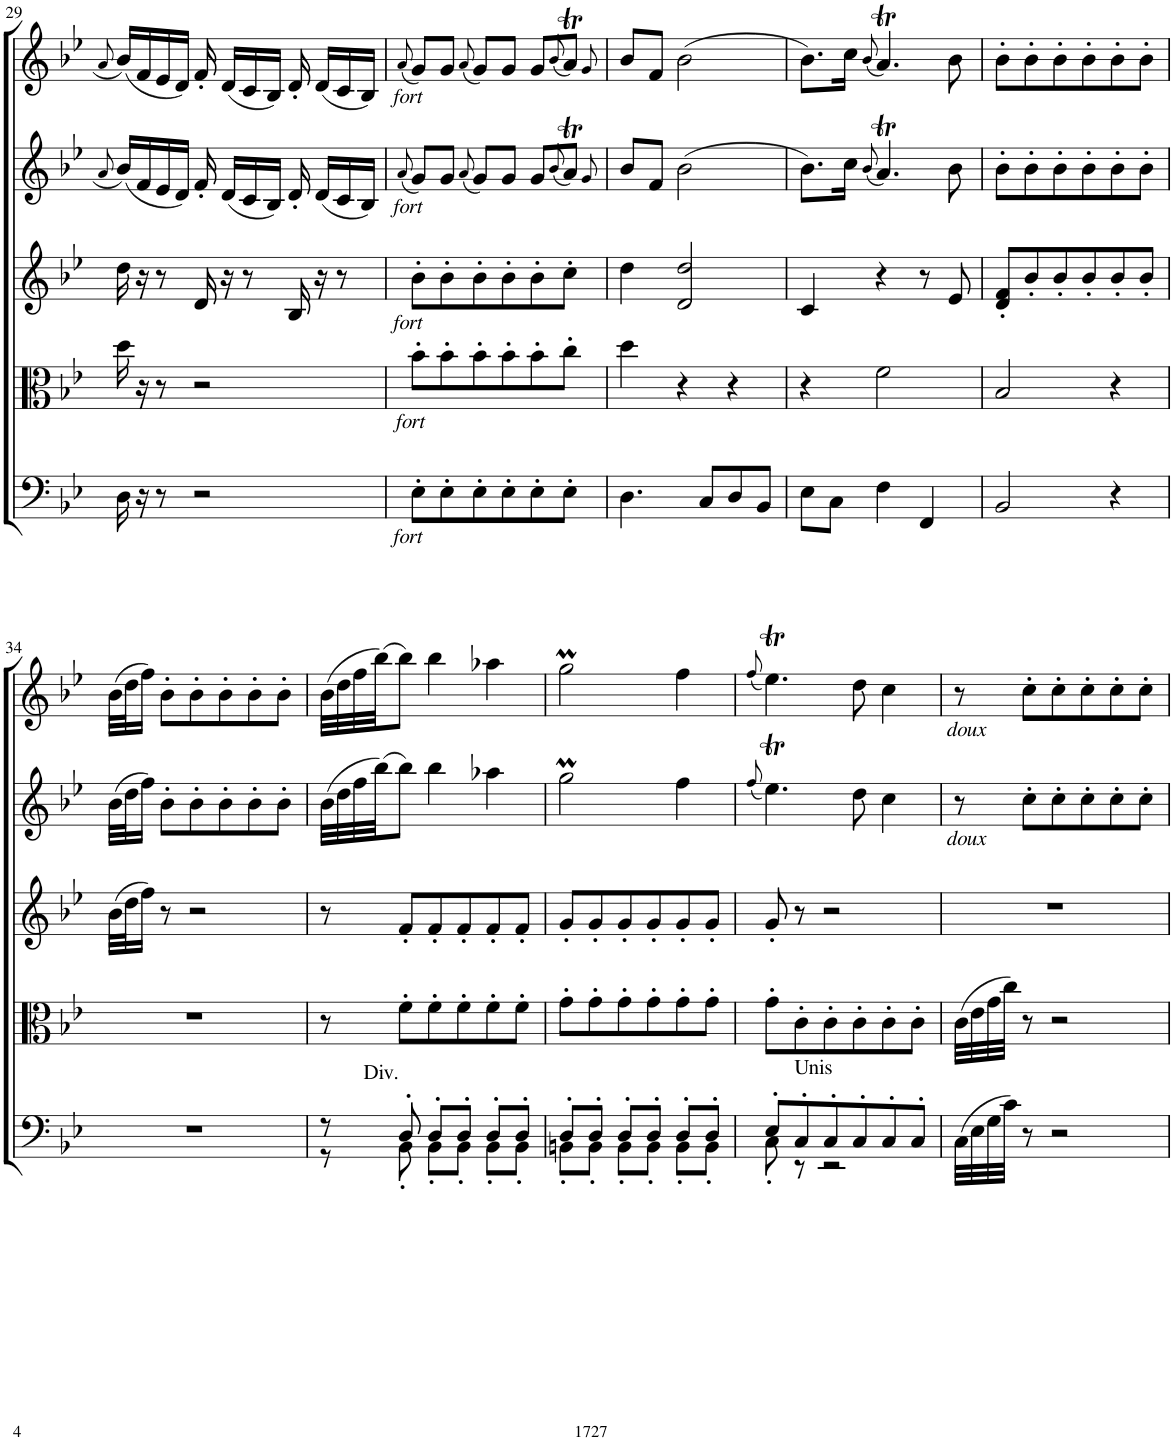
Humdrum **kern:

**kern	**kern	**kern	**kern	**kern
*part5	*part4	*part3	*part2	*part1
*staff5	*staff4	*staff3	*staff2	*staff1
*I"Violoncello (2 Violoncelles)	*I"Viola	*I"Violin III	*I"Violin II	*I"Violin I
*I'Vc	*I'Vla	*I'Vln	*I'Vln	*I'Vln
!!LO:PB:g=z
*clefF4	*clefC3	*clefG2	*clefG2	*clefG2
*k[b-e-]	*k[b-e-]	*k[b-e-]	*k[b-e-]	*k[b-e-]
*M3/4	*M3/4	*M3/4	*M3/4	*M3/4
=29	=29	=29	=29	=29
.	.	.	8qa/	8qa/
16D\	16dd\	16dd\	(16b-/LL	(16b-/LL
16r	16r	16r	16f/	16f/
8r	8r	8r	16e-/	16e-/
.	.	.	16d/JJ)	16d/JJ)
2r	2r	16d/	16f'/	16f'/
.	.	16r	(16d/LL	(16d/LL
.	.	8r	16c/	16c/
.	.	.	16B-/JJ)	16B-/JJ)
.	.	16B-/	16d'/	16d'/
.	.	16r	(16d/LL	(16d/LL
.	.	8r	16c/	16c/
.	.	.	16B-/JJ)	16B-/JJ)
=30	=30	=30	=30	=30
.	.	.	(8qa/	(8qa/
!	!	!	!	!LO:TX:b:i:t=fort
!	!	!	!LO:TX:b:i:t=fort	!
!	!	!LO:TX:b:i:t=fort	!	!
!	!LO:TX:b:i:t=fort	!	!	!
!LO:TX:b:i:t=fort	!	!	!	!
8E-'\L	8b-'\L	8b-'\L	8g/L)	8g/L)
8E-'\	8b-'\	8b-'\	8g/J	8g/J
.	.	.	(8qa/	(8qa/
8E-'\	8b-'\	8b-'\	8g/L)	8g/L)
8E-'\	8b-'\	8b-'\	8g/J	8g/J
8E-'\	8b-'\	8b-'\	8g/L	8g/L
.	.	.	(8qb-/	(8qb-/
8E-'\J	8cc'\J	8cc'\J	8at/J)	8at/J)
.	.	.	8qg/	8qg/
=31	=31	=31	=31	=31
4.D\	4dd\	4dd\	8b-/L	8b-/L
.	.	.	8f/J	8f/J
.	4r	2d/ 2dd/	(2b-\	(2b-\
8C/L	.	.	.	.
8D/	4r	.	.	.
8BB-/J	.	.	.	.
=32	=32	=32	=32	=32
8E-\L	4r	4c/	8.b-\L)	8.b-\L)
8C\J	.	.	.	.
.	.	.	16cc\Jk	16cc\Jk
.	.	.	(8qb-/	(8qb-/
4F\	2f\	4r	4.at/)	4.at/)
4FF/	.	8r	.	.
.	.	8e-/	8b-\	8b-\
=33	=33	=33	=33	=33
2BB-/	2B-/	8d/' 8f/'L	8b-'\L	8b-'\L
.	.	8b-'/	8b-'\	8b-'\
.	.	8b-'/	8b-'\	8b-'\
.	.	8b-'/	8b-'\	8b-'\
4r	4r	8b-'/	8b-'\	8b-'\
.	.	8b-'/J	8b-'\J	8b-'\J
!!LO:LB:g=z
=34	=34	=34	=34	=34
2.r	2.r	(32b-\LLL	(32b-\LLL	(32b-\LLL
.	.	32dd\J	32dd\J	32dd\J
.	.	16ff\JJ)	16ff\JJ)	16ff\JJ)
.	.	8r	8b-'\L	8b-'\L
.	.	2r	8b-'\	8b-'\
.	.	.	8b-'\	8b-'\
.	.	.	8b-'\	8b-'\
.	.	.	8b-'\J	8b-'\J
=35	=35	=35	=35	=35
*^	*	*	*	*
8r	8r	8r	8r	(32b-\LLL	(32b-\LLL
.	.	.	.	32dd\	32dd\
.	.	.	.	32ff\	32ff\
.	.	.	.	(32bb-\JJ)	(32bb-\JJ)
!LO:TX:a:t=Div.	!	!	!	!	!
8D'/	8BB-'\	8f'\L	8f'/L	8bb-\J)	8bb-\J)
8D'/L	8BB-'\L	8f'\	8f'/	4bb-\	4bb-\
8D'/J	8BB-'\J	8f'\	8f'/	.	.
8D'/L	8BB-'\L	8f'\	8f'/	4aa-X\	4aa-X\
8D'/J	8BB-'\J	8f'\J	8f'/J	.	.
=36	=36	=36	=36	=36	=36
8D'/L	8BBn'\L	8g'\L	8g'/L	2ggM\	2ggM\
8D'/J	8BB'\J	8g'\	8g'/	.	.
8D'/L	8BB'\L	8g'\	8g'/	.	.
8D'/J	8BB'\J	8g'\	8g'/	.	.
8D'/L	8BB'\L	8g'\	8g'/	4ff\	4ff\
8D'/J	8BB'\J	8g'\J	8g'/J	.	.
=37	=37	=37	=37	=37	=37
.	.	.	.	(8qff/	(8qff/
8E-'/L	8C'\	8g'\L	8g'/	4.ee-T\)	4.ee-T\)
!LO:TX:a:t=Unis	!	!	!	!	!
8C'/	8r	8c'\	8r	.	.
8C'/	2r	8c'\	2r	.	.
8C'/	.	8c'\	.	8dd\	8dd\
8C'/	.	8c'\	.	4cc\	4cc\
8C'/J	.	8c'\J	.	.	.
*v	*v	*	*	*	*
=38	=38	=38	=38	=38
!	!	!	!	!LO:TX:b:i:t=doux
!	!	!	!LO:TX:b:i:t=doux	!
(32C\LLL	(32c\LLL	2.r	8r	8r
32E-\	32e-\	.	.	.
32G\	32g\	.	.	.
32c\JJJ)	32cc\JJJ)	.	.	.
8r	8r	.	8cc'\L	8cc'\L
2r	2r	.	8cc'\	8cc'\
.	.	.	8cc'\	8cc'\
.	.	.	8cc'\	8cc'\
.	.	.	8cc'\J	8cc'\J
=	=	=	=	=
*-	*-	*-	*-	*-
